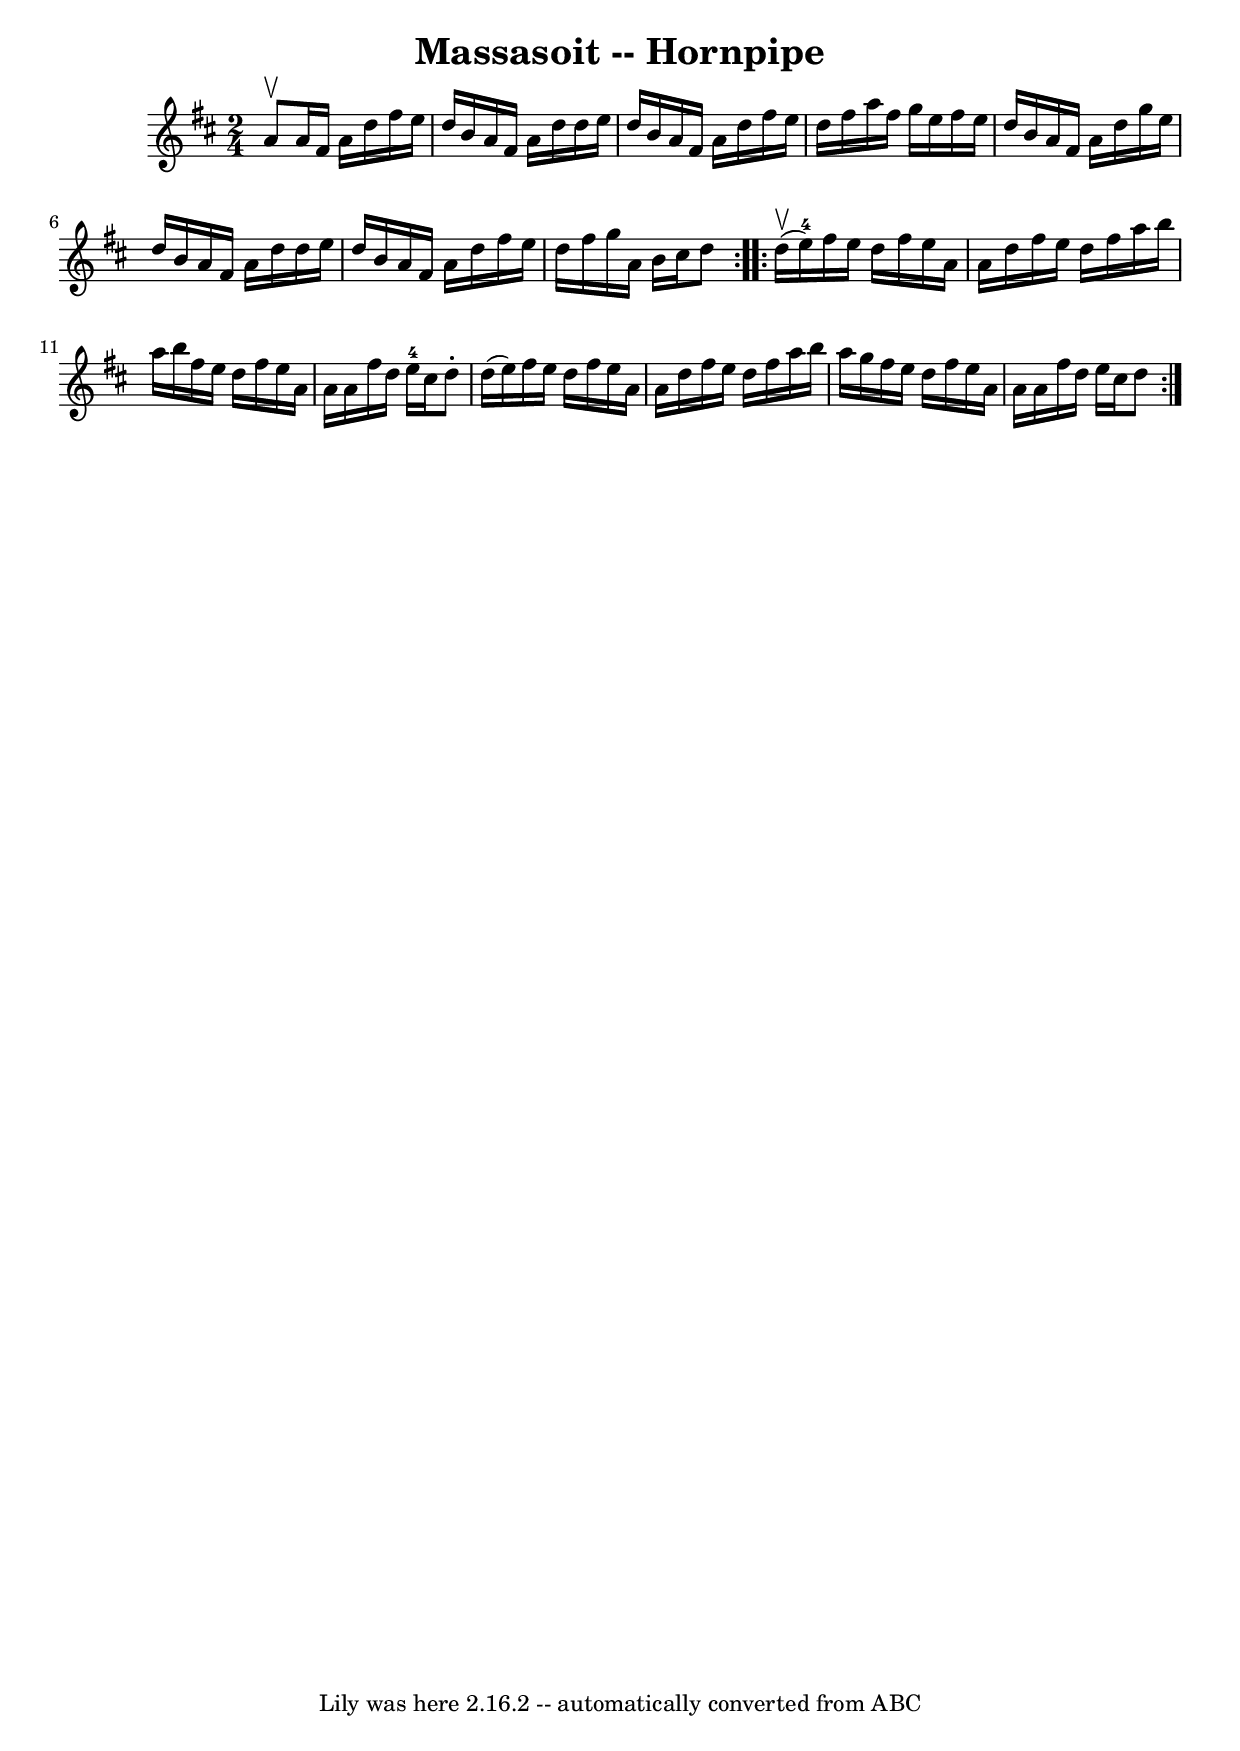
\version "2.7.40"
\include "Mammoth.ily"
\header {
	%% book = "Cole's 1000 Fiddle Tunes"
	crossRefNumber = "1"
	footnotes = ""
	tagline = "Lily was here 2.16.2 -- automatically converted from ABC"
	title = "Massasoit -- Hornpipe"
}
voicedefault =  {


\repeat volta 2 {
\time 2/4 
\key d \major a'8^\upbow |
 a'16 fis'16 a'16    
d''16 fis''16 e''16 d''16 b'16  |
 a'16 fis'16 a'16   
 d''16 d''16 e''16 d''16 b'16  |
 a'16 fis'16 a'16    
d''16 fis''16 e''16 d''16 fis''16  |
 a''16 fis''16    
g''16 e''16 fis''16 e''16 d''16 b'16  |
 a'16    
fis'16 a'16 d''16 g''16 e''16 d''16 b'16  |
 a'16    
fis'16 a'16 d''16 d''16 e''16 d''16 b'16  |
 a'16    
fis'16 a'16 d''16 fis''16 e''16 d''16 fis''16  |
   
g''16 a'16 b'16 cis''16 d''8  }     \repeat volta 2 { d''16 
(^\upbow e''16-4) |
 fis''16 e''16 d''16 fis''16    
e''16 a'16 a'16 d''16  |
 fis''16 e''16 d''16 fis''16 
 a''16 b''16 a''16 b''16  |
 fis''16 e''16 d''16    
fis''16 e''16 a'16 a'16 a'16  |
 fis''16 d''16 e''16 
-4 cis''16 d''8 -. d''16 (e''16) |
 fis''16 e''16   
 d''16 fis''16 e''16 a'16 a'16 d''16  |
 fis''16    
e''16 d''16 fis''16 a''16 b''16 a''16 g''16  |
   
fis''16 e''16 d''16 fis''16 e''16 a'16 a'16 a'16  |
 
 fis''16 d''16 e''16 cis''16 d''8  }   
}

\score{
    <<

	\context Staff="default"
	{
	    \voicedefault 
	}

    >>
	\layout {
	}
	\midi {}
}
